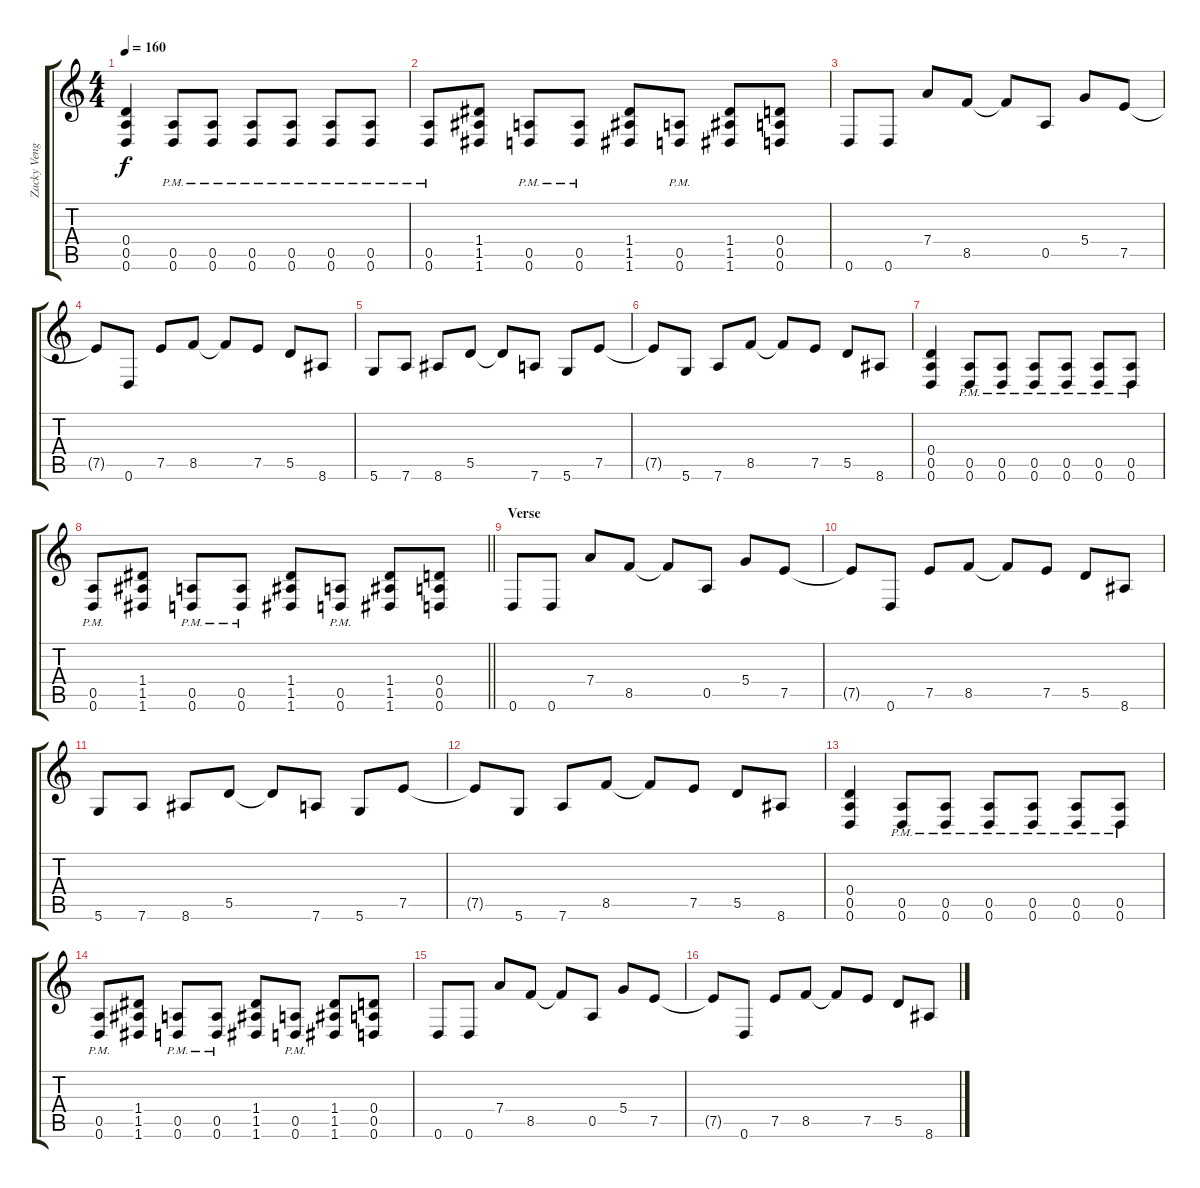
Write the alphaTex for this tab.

\track ("Zacky Vengeance Ryhtem" "Zacky Veng") {instrument distortionguitar}
\staff {score tabs}
\tuning (E4 B3 G3 D3 A2 D2) {hide}
\ts (4 4)
\tempo 160
\clef g2
\ks c
(0.4 0.5 0.6).4{dy f} (0.5{pm} 0.6{pm}).8 (0.5{pm} 0.6{pm}).8 (0.5{pm} 0.6{pm}).8 (0.5{pm} 0.6{pm}).8 (0.5{pm} 0.6{pm}).8 (0.5{pm} 0.6{pm}).8 |
(0.5{pm} 0.6{pm}).8 (1.4 1.5 1.6).8 (0.5{pm} 0.6{pm}).8 (0.5{pm} 0.6{pm}).8 (1.4 1.5 1.6).8 (0.5{pm} 0.6{pm}).8 (1.4 1.5 1.6).8 (0.4 0.5 0.6).8 |
0.6.8 0.6.8 7.4.8 8.5.8 8.5{t}.8 0.5.8 5.4.8 7.5.8 |
7.5{t}.8 0.6.8 7.5.8 8.5.8 8.5{t}.8 7.5.8 5.5.8 8.6.8 |
5.6.8 7.6.8 8.6.8 5.5.8 5.5{t}.8 7.6.8 5.6.8 7.5.8 |
7.5{t}.8 5.6.8 7.6.8 8.5.8 8.5{t}.8 7.5.8 5.5.8 8.6.8 |
(0.4 0.5 0.6).4 (0.5{pm} 0.6{pm}).8 (0.5{pm} 0.6{pm}).8 (0.5{pm} 0.6{pm}).8 (0.5{pm} 0.6{pm}).8 (0.5{pm} 0.6{pm}).8 (0.5{pm} 0.6{pm}).8 |
\barLineRight lightlight
(0.5{pm} 0.6{pm}).8 (1.4 1.5 1.6).8 (0.5{pm} 0.6{pm}).8 (0.5{pm} 0.6{pm}).8 (1.4 1.5 1.6).8 (0.5{pm} 0.6{pm}).8 (1.4 1.5 1.6).8 (0.4 0.5 0.6).8 |
\section ("" "Verse ")
0.6.8 0.6.8 7.4.8 8.5.8 8.5{t}.8 0.5.8 5.4.8 7.5.8 |
7.5{t}.8 0.6.8 7.5.8 8.5.8 8.5{t}.8 7.5.8 5.5.8 8.6.8 |
5.6.8 7.6.8 8.6.8 5.5.8 5.5{t}.8 7.6.8 5.6.8 7.5.8 |
7.5{t}.8 5.6.8 7.6.8 8.5.8 8.5{t}.8 7.5.8 5.5.8 8.6.8 |
(0.4 0.5 0.6).4 (0.5{pm} 0.6{pm}).8 (0.5{pm} 0.6{pm}).8 (0.5{pm} 0.6{pm}).8 (0.5{pm} 0.6{pm}).8 (0.5{pm} 0.6{pm}).8 (0.5{pm} 0.6{pm}).8 |
(0.5{pm} 0.6{pm}).8 (1.4 1.5 1.6).8 (0.5{pm} 0.6{pm}).8 (0.5{pm} 0.6{pm}).8 (1.4 1.5 1.6).8 (0.5{pm} 0.6{pm}).8 (1.4 1.5 1.6).8 (0.4 0.5 0.6).8 |
0.6.8 0.6.8 7.4.8 8.5.8 8.5{t}.8 0.5.8 5.4.8 7.5.8 |
7.5{t}.8 0.6.8 7.5.8 8.5.8 8.5{t}.8 7.5.8 5.5.8 8.6.8
